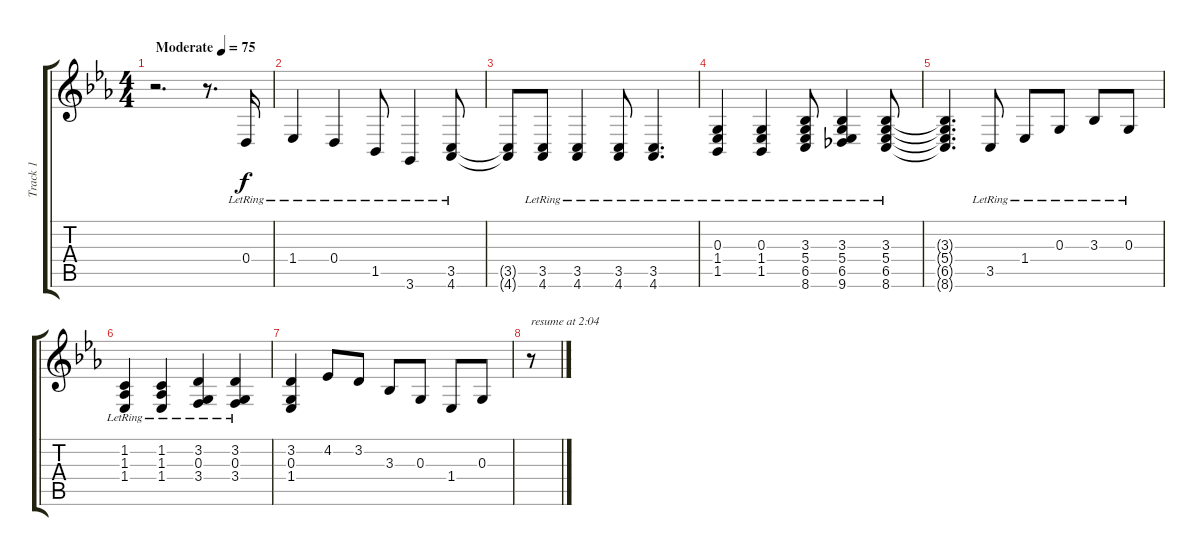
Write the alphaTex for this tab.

\track ("Track 1" "Track 1") {instrument acousticgrandpiano}
\staff {score tabs}
\tuning (E4 B3 G3 D3 A2 E2) {hide}
\ts (4 4)
\tempo (75 "Moderate")
\clef g2
\ks eb
r.2{d dy f instrument acousticgrandpiano} r.8{d} 0.4{lr}.16 |
1.4{lr}.4 0.4{lr}.4 1.5{lr}.8 3.6{lr}.4 (3.5{lr} 4.6{lr}).8 |
(3.5{t} 4.6{t}).8 (3.5{lr} 4.6{lr}).8 (3.5{lr} 4.6{lr}).4 (3.5{lr} 4.6{lr}).8 (3.5{lr} 4.6{lr}).4{d} |
(0.3{lr} 1.4{lr} 1.5{lr}).4 (0.3{lr} 1.4{lr} 1.5{lr}).4 (3.3{lr} 5.4{lr} 6.5{lr} 8.6{lr}).8 (3.3{lr} 5.4{lr} 6.5{lr} 9.6{lr}).4 (3.3{lr} 5.4{lr} 6.5{lr} 8.6{lr}).8 |
(3.3{t} 5.4{t} 6.5{t} 8.6{t}).4{d} 3.5{lr}.8 1.4{lr}.8 0.3{lr}.8 3.3{lr}.8 0.3{lr}.8 |
(1.2{lr} 1.3{lr} 1.4{lr}).4 (1.2{lr} 1.3{lr} 1.4{lr}).4 (3.2{lr} 0.3{lr} 3.4{lr}).4 (3.2{lr} 0.3{lr} 3.4{lr}).4 |
(3.2 0.3 1.4).4 4.2.8 3.2.8 3.3.8 0.3.8 1.4.8 0.3.8 |
r.8{txt "resume at 2:04"}
